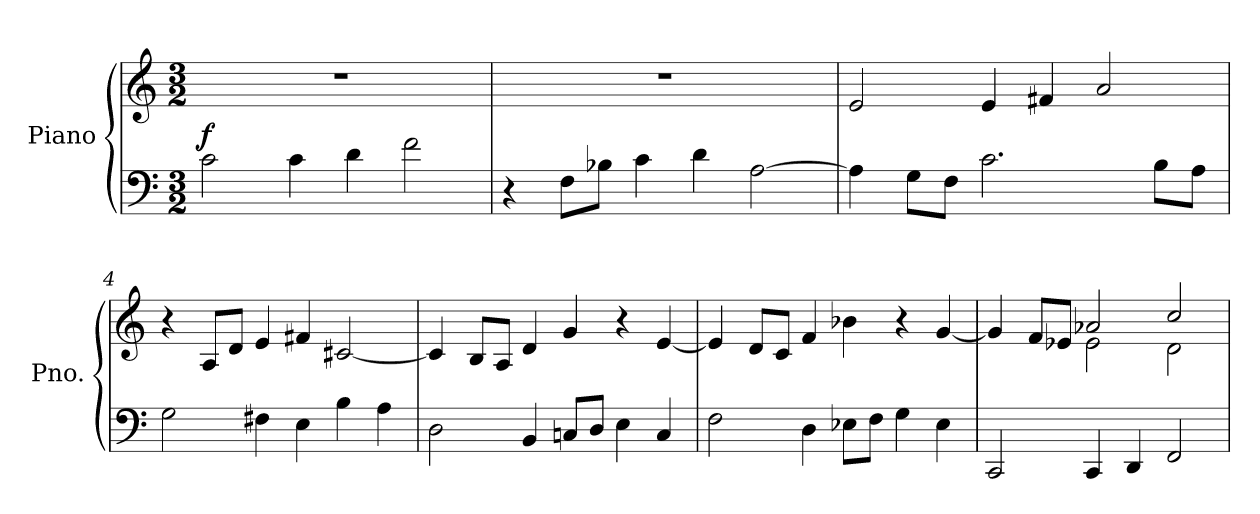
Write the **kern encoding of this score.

**kern	**kern	**dynam
*part1	*part1	*part1
*staff2	*staff1	*staff1/2
*I"Piano	*	*
*I'Pno.	*	*
*clefF4	*clefG2	*
*k[]	*k[]	*
*M3/2	*M3/2	*
*MM216	*MM216	*
=1	=1	=1
!	!	!LO:DY:a=2
2c\	1.r	f
4c\	.	.
4d\	.	.
2f\	.	.
=2	=2	=2
4r	1.r	.
8F\L	.	.
8B-X\J	.	.
4c\	.	.
4d\	.	.
[2A\	.	.
=3	=3	=3
4A\]	2e/	.
8G\L	.	.
8F\J	.	.
2.c\	4e/	.
.	4f#X/	.
.	2a/	.
8B\L	.	.
8A\J	.	.
!!LO:LB:g=z
=4	=4	=4
2G\	4r	.
.	8A/L	.
.	8d/J	.
4F#X\	4e/	.
4E\	4f#X/	.
4B\	[2c#X/	.
4A\	.	.
=5	=5	=5
2D\	4c#/]	.
.	8B/L	.
.	8A/J	.
4BB/	4d/	.
8Cn/L	4g/	.
8D/J	.	.
4E\	4r	.
4C/	[4e/	.
=6	=6	=6
2F\	4e/]	.
.	8d/L	.
.	8c/J	.
4D\	4f/	.
8E-X\L	4b-X\	.
8F\J	.	.
4G\	4r	.
4E-\	[4g/	.
=7	=7	=7
*	*^	*
2CC/	4g/]	2ryy	.
.	8f/L	.	.
.	8e-X/J	.	.
4CC/	2a-X/	2e-\	.
4DD/	.	.	.
2FF/	2cc/	2d\	.
*	*v	*v	*
=	=	=
*-	*-	*-
